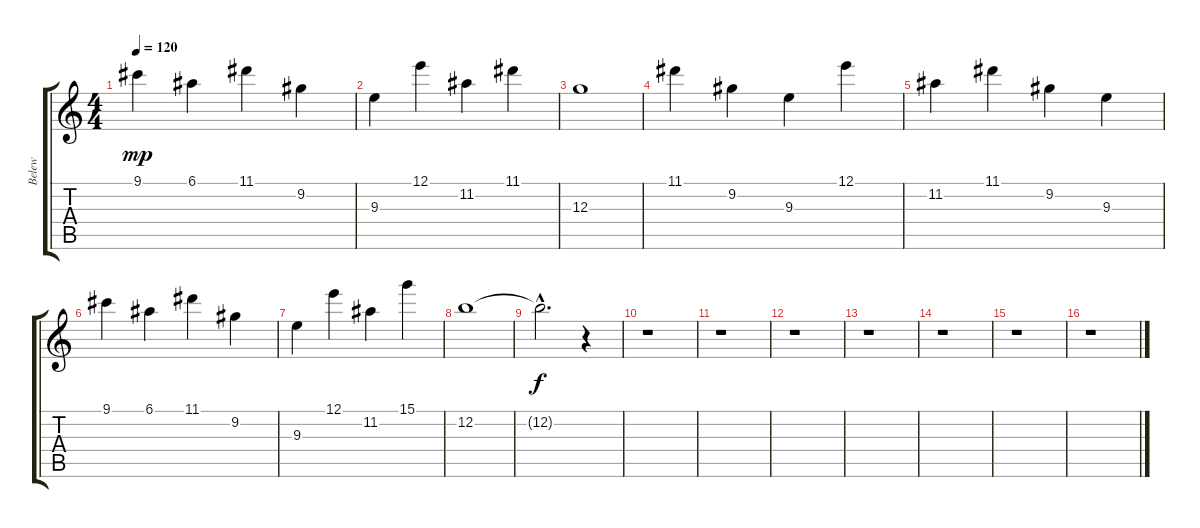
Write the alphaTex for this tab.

\track ("Belew" "Belew") {instrument acousticguitarnylon}
\staff {score tabs}
\tuning (E4 B3 G3 D3 A2 E2) {hide}
\ts (4 4)
\tempo 120
\clef g2
\ks c
9.1.4{dy mp} 6.1.4 11.1.4 9.2.4 |
9.3.4 12.1.4 11.2.4 11.1.4 |
12.3.1 |
11.1.4 9.2.4 9.3.4 12.1.4 |
11.2.4 11.1.4 9.2.4 9.3.4 |
9.1.4 6.1.4 11.1.4 9.2.4 |
9.3.4 12.1.4 11.2.4 15.1.4 |
12.2.1 |
12.2{hac t}.2{d dy f} r.4 |
r.1 |
r.1 |
r.1 |
r.1 |
r.1 |
r.1 |
r.1
